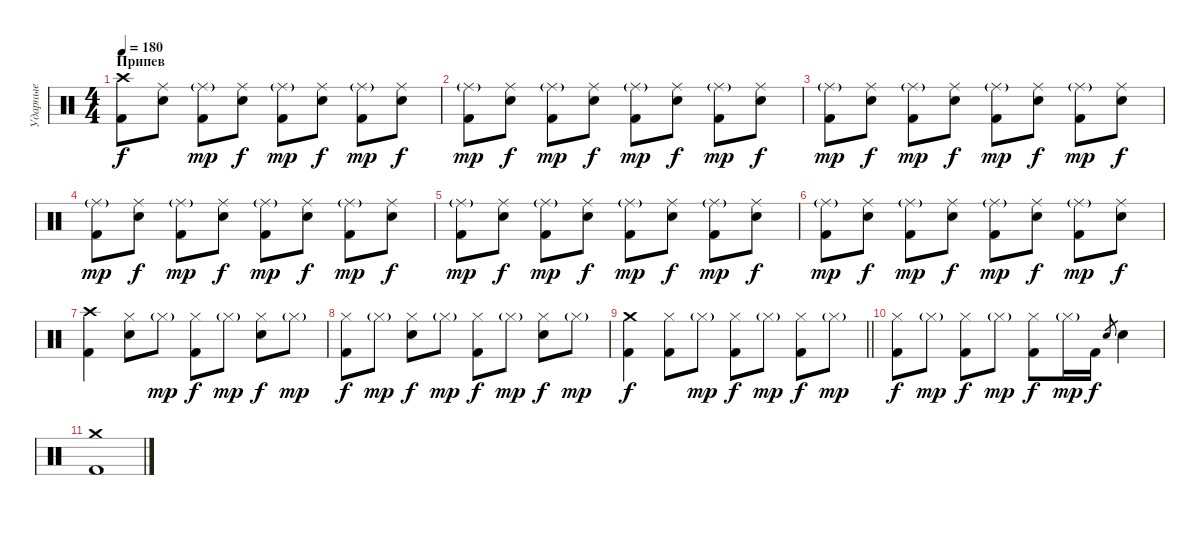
\track ("Ударные" "Ударные") {instrument percussion}
\staff {score}
\articulation defaults
\ts (4 4)
\section ("" "Припев")
\tempo 180
\clef neutral
\ks c
("Crash high (hit)" "Kick (hit) 2").8{dy f} ("Ride (middle)" "Electric Snare (hit)").8 ("Ride (middle)"{g} "Kick (hit) 2").8{dy mp} ("Ride (middle)" "Electric Snare (hit)").8{dy f} ("Ride (middle)"{g} "Kick (hit) 2").8{dy mp} ("Ride (middle)" "Electric Snare (hit)").8{dy f} ("Ride (middle)"{g} "Kick (hit) 2").8{dy mp} ("Ride (middle)" "Electric Snare (hit)").8{dy f} |
("Ride (middle)"{g} "Kick (hit) 2").8{dy mp} ("Ride (middle)" "Electric Snare (hit)").8{dy f} ("Ride (middle)"{g} "Kick (hit) 2").8{dy mp} ("Ride (middle)" "Electric Snare (hit)").8{dy f} ("Ride (middle)"{g} "Kick (hit) 2").8{dy mp} ("Ride (middle)" "Electric Snare (hit)").8{dy f} ("Ride (middle)"{g} "Kick (hit) 2").8{dy mp} ("Ride (middle)" "Electric Snare (hit)").8{dy f} |
("Ride (middle)"{g} "Kick (hit) 2").8{dy mp} ("Ride (middle)" "Electric Snare (hit)").8{dy f} ("Ride (middle)"{g} "Kick (hit) 2").8{dy mp} ("Ride (middle)" "Electric Snare (hit)").8{dy f} ("Ride (middle)"{g} "Kick (hit) 2").8{dy mp} ("Ride (middle)" "Electric Snare (hit)").8{dy f} ("Ride (middle)"{g} "Kick (hit) 2").8{dy mp} ("Ride (middle)" "Electric Snare (hit)").8{dy f} |
("Ride (middle)"{g} "Kick (hit) 2").8{dy mp} ("Ride (middle)" "Electric Snare (hit)").8{dy f} ("Ride (middle)"{g} "Kick (hit) 2").8{dy mp} ("Ride (middle)" "Electric Snare (hit)").8{dy f} ("Ride (middle)"{g} "Kick (hit) 2").8{dy mp} ("Ride (middle)" "Electric Snare (hit)").8{dy f} ("Ride (middle)"{g} "Kick (hit) 2").8{dy mp} ("Ride (middle)" "Electric Snare (hit)").8{dy f} |
("Ride (middle)"{g} "Kick (hit) 2").8{dy mp} ("Ride (middle)" "Electric Snare (hit)").8{dy f} ("Ride (middle)"{g} "Kick (hit) 2").8{dy mp} ("Ride (middle)" "Electric Snare (hit)").8{dy f} ("Ride (middle)"{g} "Kick (hit) 2").8{dy mp} ("Ride (middle)" "Electric Snare (hit)").8{dy f} ("Ride (middle)"{g} "Kick (hit) 2").8{dy mp} ("Ride (middle)" "Electric Snare (hit)").8{dy f} |
("Ride (middle)"{g} "Kick (hit) 2").8{dy mp} ("Ride (middle)" "Electric Snare (hit)").8{dy f} ("Ride (middle)"{g} "Kick (hit) 2").8{dy mp} ("Ride (middle)" "Electric Snare (hit)").8{dy f} ("Ride (middle)"{g} "Kick (hit) 2").8{dy mp} ("Ride (middle)" "Electric Snare (hit)").8{dy f} ("Ride (middle)"{g} "Kick (hit) 2").8{dy mp} ("Ride (middle)" "Electric Snare (hit)").8{dy f} |
("Crash high (hit)" "Kick (hit) 2").4 ("Hi-Hat (closed)" "Electric Snare (hit)").8 "Hi-Hat (closed)"{g}.8{dy mp} ("Hi-Hat (closed)" "Kick (hit) 2").8{dy f} "Hi-Hat (closed)"{g}.8{dy mp} ("Hi-Hat (closed)" "Electric Snare (hit)").8{dy f} "Hi-Hat (closed)"{g}.8{dy mp} |
("Hi-Hat (closed)" "Kick (hit) 2").8{dy f} "Hi-Hat (closed)"{g}.8{dy mp} ("Hi-Hat (closed)" "Electric Snare (hit)").8{dy f} "Hi-Hat (closed)"{g}.8{dy mp} ("Hi-Hat (closed)" "Kick (hit) 2").8{dy f} "Hi-Hat (closed)"{g}.8{dy mp} ("Hi-Hat (closed)" "Electric Snare (hit)").8{dy f} "Hi-Hat (closed)"{g}.8{dy mp} |
\barLineRight lightlight
("Crash medium (hit)" "Kick (hit) 2").4{dy f} ("Hi-Hat (closed)" "Kick (hit) 2").8 "Hi-Hat (closed)"{g}.8{dy mp} ("Hi-Hat (closed)" "Kick (hit) 2").8{dy f} "Hi-Hat (closed)"{g}.8{dy mp} ("Hi-Hat (closed)" "Kick (hit) 2").8{dy f} "Hi-Hat (closed)"{g}.8{dy mp} |
("Hi-Hat (closed)" "Kick (hit) 2").8{dy f} "Hi-Hat (closed)"{g}.8{dy mp} ("Hi-Hat (closed)" "Kick (hit) 2").8{dy f} "Hi-Hat (closed)"{g}.8{dy mp} ("Hi-Hat (closed)" "Kick (hit) 2").8{dy f} "Hi-Hat (closed)"{g}.16{dy mp} "Kick (hit) 2".16{dy f} "Electric Snare (hit)".8{gr} "Electric Snare (hit)".4 |
("Crash medium (hit)" "Kick (hit) 2").1
